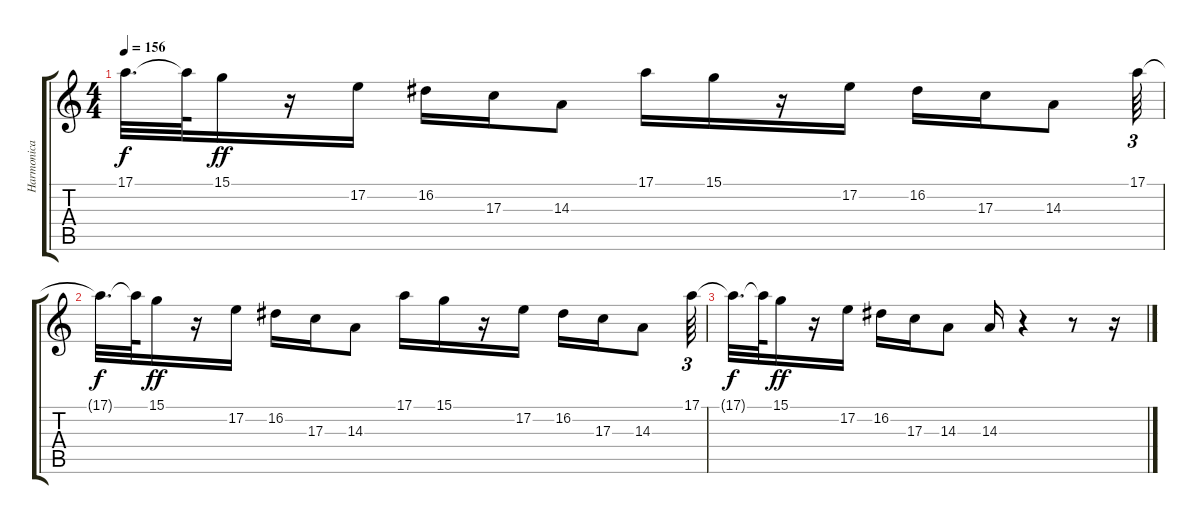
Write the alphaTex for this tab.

\track ("Harmonica" "Harmonica") {instrument harmonica}
\staff {score tabs}
\tuning (E4 B3 G3 D3 A2 E2) {hide}
\ts (4 4)
\tempo 156
\clef g2
\ks c
17.1{t}.32{d dy f} 17.1{t}.64 15.1.16{dy ff} r.16 17.2.16 16.2.16 17.3.16 14.3.8 17.1.16 15.1.16 r.16 17.2.16 16.2.16 17.3.16 14.3.8 17.1.64{tu (3 2)} |
17.1{t}.32{d dy f} 17.1{t}.64 15.1.16{dy ff} r.16 17.2.16 16.2.16 17.3.16 14.3.8 17.1.16 15.1.16 r.16 17.2.16 16.2.16 17.3.16 14.3.8 17.1.64{tu (3 2)} |
17.1{t}.32{d dy f} 17.1{t}.64 15.1.16{dy ff} r.16 17.2.16 16.2.16 17.3.16 14.3.8 14.3.16 r.4 r.8 r.16
